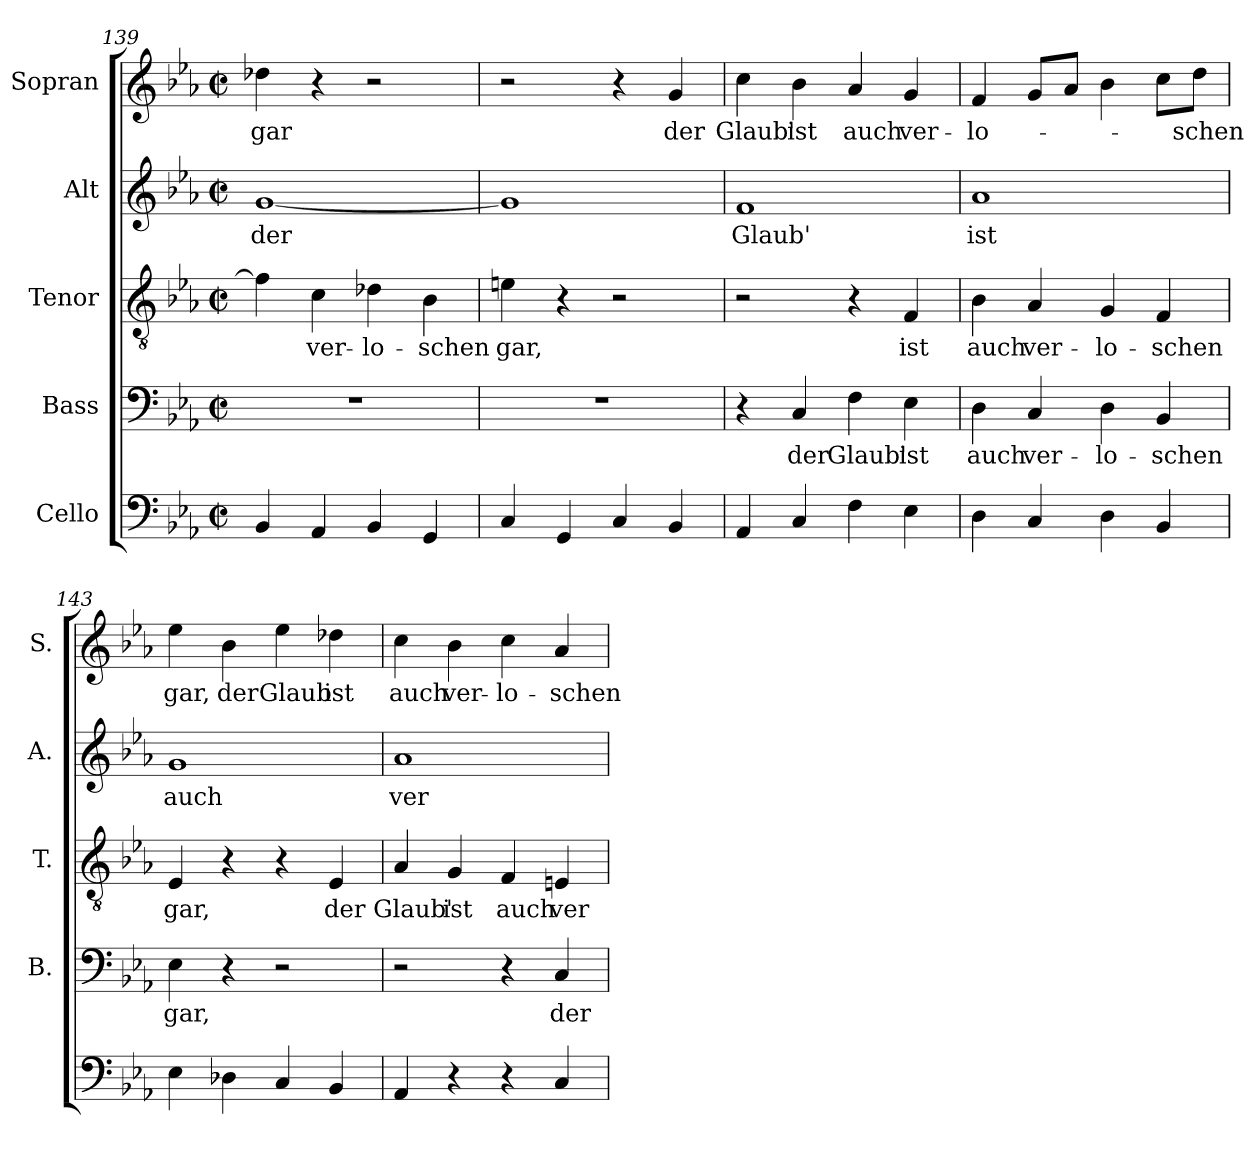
**kern	**kern	**text	**kern	**text	**kern	**text	**kern	**text
*part5	*part4	*part4	*part3	*part3	*part2	*part2	*part1	*part1
*staff5	*staff4	*staff4	*staff3	*staff3	*staff2	*staff2	*staff1	*staff1
*I"Cello	*I"Bass	*	*I"Tenor	*	*I"Alt	*	*I"Sopran	*
*	*I'B.	*	*I'T.	*	*I'A.	*	*I'S.	*
*clefF4	*clefF4	*	*clefGv2	*	*clefG2	*	*clefG2	*
*	*	*	*ITrd7c12	*	*	*	*	*
*k[b-e-a-]	*k[b-e-a-]	*	*k[b-e-a-]	*	*k[b-e-a-]	*	*k[b-e-a-]	*
*E-:	*E-:	*	*E-:	*	*E-:	*	*E-:	*
*M2/2	*M2/2	*	*M2/2	*	*M2/2	*	*M2/2	*
*met(c|)	*met(c|)	*	*met(c|)	*	*met(c|)	*	*met(c|)	*
=139	=139	=139	=139	=139	=139	=139	=139	=139
!	!	!	!	!	!	!LO:LY:b:color=#000000	!	!
!	!	!	!	!	!	!	!	!LO:LY:b:color=#000000
4BB-i/	1r	.	4Fi\]	.	[<1gi	der	4dd-Xi\	gar
!	!	!	!	!LO:LY:b:color=#000000	!	!	!	!
4AA-i/	.	.	4Ci\	ver-	.	.	4r	.
!	!	!	!	!LO:LY:b:color=#000000	!	!	!	!
4BB-i/	.	.	4D-Xi\	-lo-	.	.	2r	.
!	!	!	!	!LO:LY:b:color=#000000	!	!	!	!
4GGi/	.	.	4BB-i\	-schen	.	.	.	.
!!LO:PB:g=z
=140	=140	=140	=140	=140	=140	=140	=140	=140
!	!	!	!	!LO:LY:b:color=#000000	!	!	!	!
4Ci/	1r	.	4Eni\	gar,	1gi]	.	2r	.
4GGi/	.	.	4r	.	.	.	.	.
4Ci/	.	.	2r	.	.	.	4r	.
!	!	!	!	!	!	!	!	!LO:LY:b:color=#000000
4BB-i/	.	.	.	.	.	.	4gi/	der
=141	=141	=141	=141	=141	=141	=141	=141	=141
!	!	!	!	!	!	!LO:LY:b:color=#000000	!	!
!	!	!	!	!	!	!	!	!LO:LY:b:color=#000000
4AA-i/	4r	.	2r	.	1fi	Glaub'	4cci\	Glaub'
!	!	!LO:LY:b:color=#000000	!	!	!	!	!	!
!	!	!	!	!	!	!	!	!LO:LY:b:color=#000000
4Ci/	4Ci/	der	.	.	.	.	4b-i\	ist
!	!	!LO:LY:b:color=#000000	!	!	!	!	!	!
!	!	!	!	!	!	!	!	!LO:LY:b:color=#000000
4Fi\	4Fi\	Glaub'	4r	.	.	.	4a-i/	auch
!	!	!LO:LY:b:color=#000000	!	!	!	!	!	!
!	!	!	!	!LO:LY:b:color=#000000	!	!	!	!
!	!	!	!	!	!	!	!	!LO:LY:b:color=#000000
4E-i\	4E-i\	ist	4FFi/	ist	.	.	4gi/	ver-
=142	=142	=142	=142	=142	=142	=142	=142	=142
!	!	!LO:LY:b:color=#000000	!	!	!	!	!	!
!	!	!	!	!LO:LY:b:color=#000000	!	!	!	!
!	!	!	!	!	!	!LO:LY:b:color=#000000	!	!
!	!	!	!	!	!	!	!	!LO:LY:b:color=#000000
4Di\	4Di\	auch	4BB-i\	auch	1a-i	ist	4fi/	-lo-
!	!	!LO:LY:b:color=#000000	!	!	!	!	!	!
!	!	!	!	!LO:LY:b:color=#000000	!	!	!	!
4Ci/	4Ci/	ver-	4AA-i/	ver-	.	.	8gi/L	.
.	.	.	.	.	.	.	8a-i/J	.
!	!	!LO:LY:b:color=#000000	!	!	!	!	!	!
!	!	!	!	!LO:LY:b:color=#000000	!	!	!	!
4Di\	4Di\	-lo-	4GGi/	-lo-	.	.	4b-i\	.
!	!	!LO:LY:b:color=#000000	!	!	!	!	!	!
!	!	!	!	!LO:LY:b:color=#000000	!	!	!	!
4BB-i/	4BB-i/	-schen	4FFi/	-schen	.	.	8cci\L	.
!	!	!	!	!	!	!	!	!LO:LY:b:color=#000000
.	.	.	.	.	.	.	8ddi\J	-schen
=143	=143	=143	=143	=143	=143	=143	=143	=143
!	!	!LO:LY:b:color=#000000	!	!	!	!	!	!
!	!	!	!	!LO:LY:b:color=#000000	!	!	!	!
!	!	!	!	!	!	!LO:LY:b:color=#000000	!	!
!	!	!	!	!	!	!	!	!LO:LY:b:color=#000000
4E-i\	4E-i\	gar,	4EE-i/	gar,	1gi	auch	4ee-i\	gar,
!	!	!	!	!	!	!	!	!LO:LY:b:color=#000000
4D-Xi\	4r	.	4r	.	.	.	4b-i\	der
!	!	!	!	!	!	!	!	!LO:LY:b:color=#000000
4Ci/	2r	.	4r	.	.	.	4ee-i\	Glaub
!	!	!	!	!LO:LY:b:color=#000000	!	!	!	!
!	!	!	!	!	!	!	!	!LO:LY:b:color=#000000
4BB-i/	.	.	4EE-i/	der	.	.	4dd-Xi\	ist
=144	=144	=144	=144	=144	=144	=144	=144	=144
!	!	!	!	!LO:LY:b:color=#000000	!	!	!	!
!	!	!	!	!	!	!LO:LY:b:color=#000000	!	!
!	!	!	!	!	!	!	!	!LO:LY:b:color=#000000
4AA-i/	2r	.	4AA-i/	Glaub'	1a-i	ver-	4cci\	auch
!	!	!	!	!LO:LY:b:color=#000000	!	!	!	!
!	!	!	!	!	!	!	!	!LO:LY:b:color=#000000
4r	.	.	4GGi/	ist	.	.	4b-i\	ver-
!	!	!	!	!LO:LY:b:color=#000000	!	!	!	!
!	!	!	!	!	!	!	!	!LO:LY:b:color=#000000
4r	4r	.	4FFi/	auch	.	.	4cci\	-lo-
!	!	!LO:LY:b:color=#000000	!	!	!	!	!	!
!	!	!	!	!LO:LY:b:color=#000000	!	!	!	!
!	!	!	!	!	!	!	!	!LO:LY:b:color=#000000
4Ci/	4Ci/	der	4EEni/	ver-	.	.	4a-i/	-schen
=	=	=	=	=	=	=	=	=
*-	*-	*-	*-	*-	*-	*-	*-	*-
